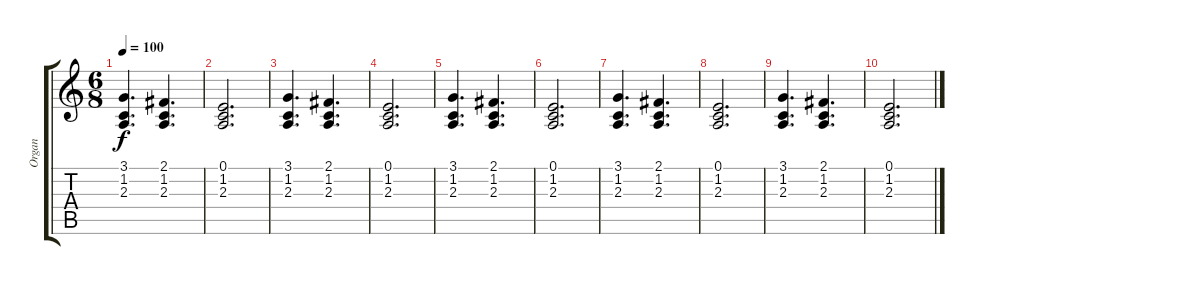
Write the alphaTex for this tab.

\track ("Organ" "Organ") {instrument drawbarorgan}
\staff {score tabs}
\tuning (E4 B3 G3 D3 A2 E2) {hide}
\ts (6 8)
\tempo 100
\clef g2
\ks c
(3.1 1.2 2.3).4{d dy f} (2.1 1.2 2.3).4{d} |
(0.1 1.2 2.3).2{d} |
(3.1 1.2 2.3).4{d} (2.1 1.2 2.3).4{d} |
(0.1 1.2 2.3).2{d} |
(3.1 1.2 2.3).4{d} (2.1 1.2 2.3).4{d} |
(0.1 1.2 2.3).2{d} |
(3.1 1.2 2.3).4{d} (2.1 1.2 2.3).4{d} |
(0.1 1.2 2.3).2{d} |
(3.1 1.2 2.3).4{d} (2.1 1.2 2.3).4{d} |
(0.1 1.2 2.3).2{d}
